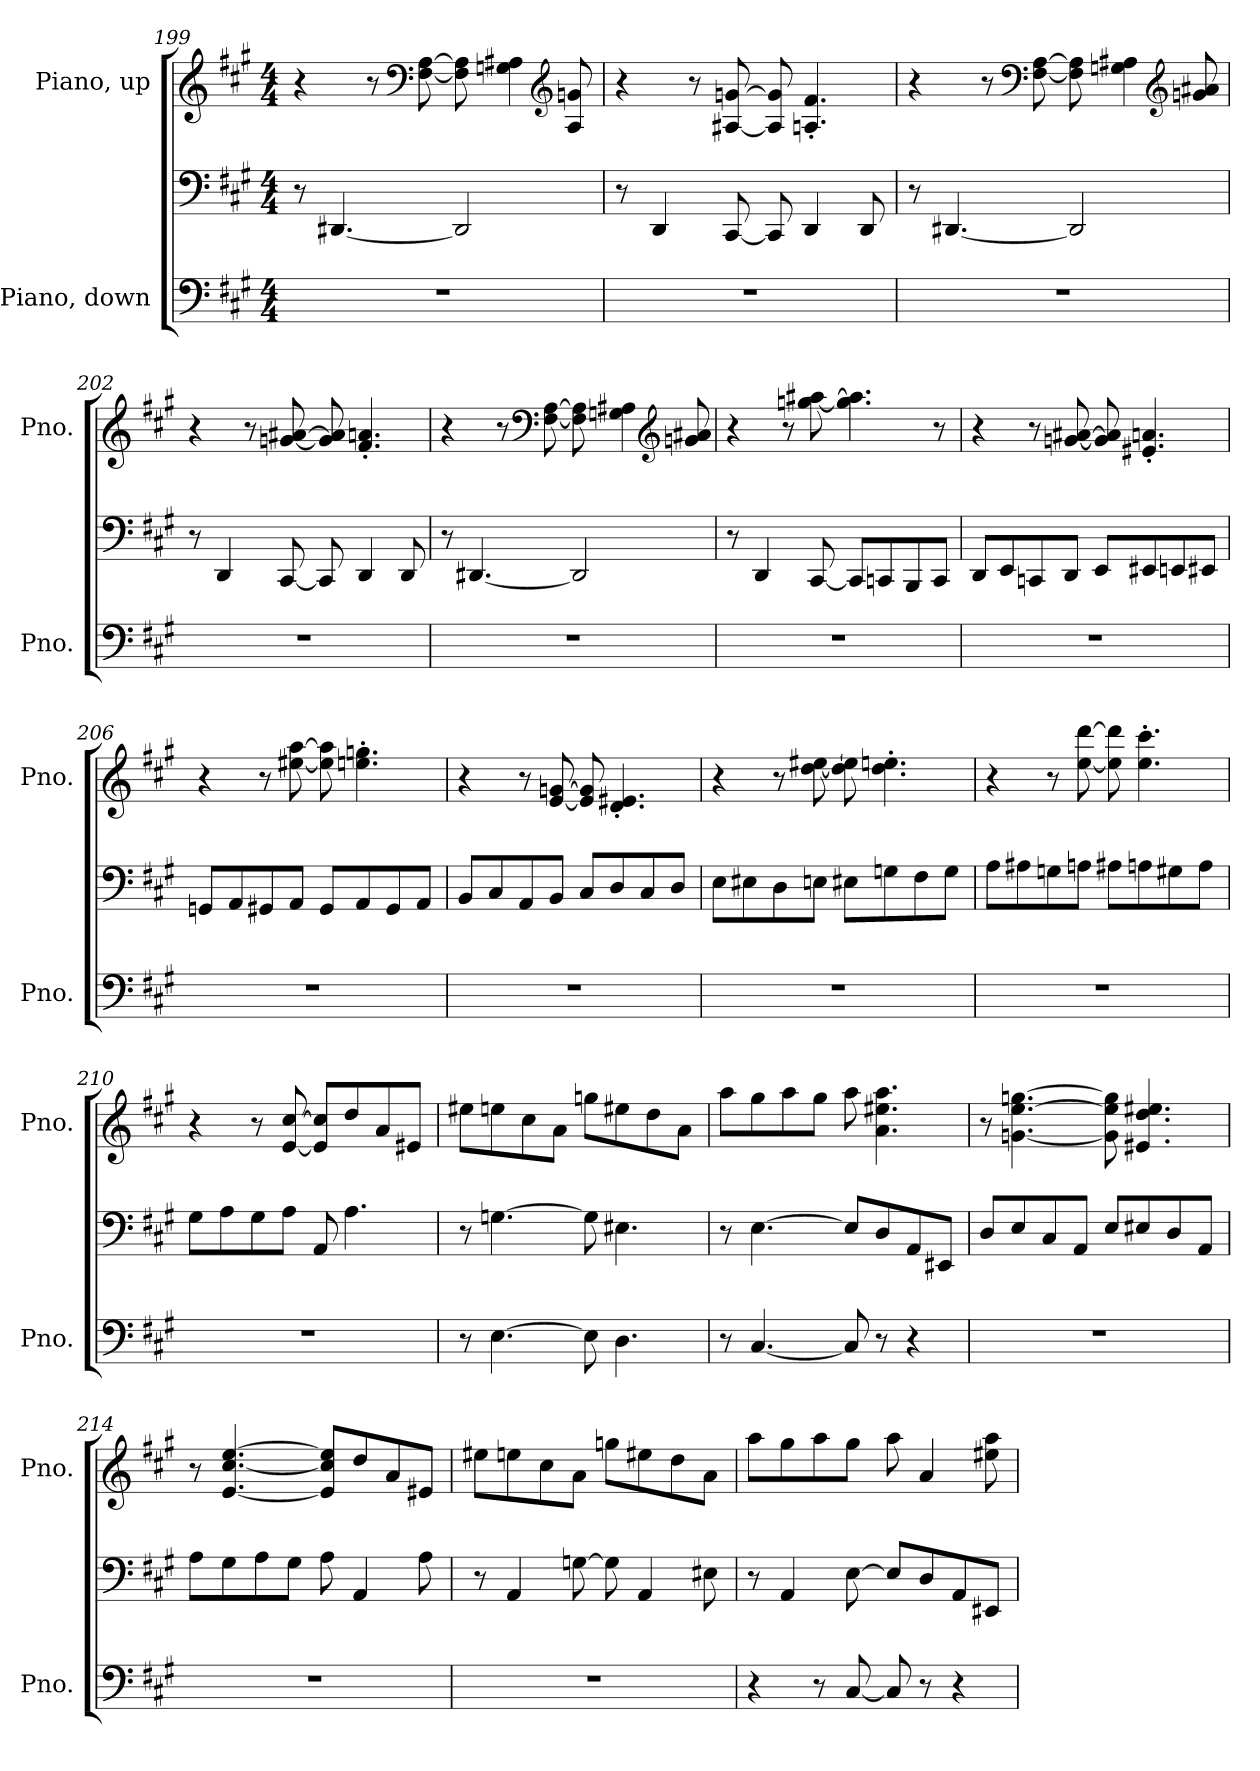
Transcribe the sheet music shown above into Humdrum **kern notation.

**kern	**kern	**kern
*part2	*part2	*part1
*staff3	*staff2	*staff1
*I"Piano, down	*	*I"Piano, up
*I'Pno.	*	*I'Pno.
!!LO:PB:g=z
*clefF4	*clefF4	*clefG2
*k[f#c#g#]	*k[f#c#g#]	*k[f#c#g#]
*M4/4	*M4/4	*M4/4
=199	=199	=199
1r	8r	4r
.	[4.DD#X/	.
.	.	8r
*	*	*clefF4
.	.	[8F#\ [8A\
.	2DD#/]	8F#\] 8A\]
.	.	4Gn\ 4A#X\
*	*	*clefG2
.	.	8A#/ 8gn/
=200	=200	=200
1r	8r	4r
.	4DD/	.
.	.	8r
.	[8CC#/	[8A#X/ [8gn/
.	8CC#/]	8A#/] 8g/]
.	4DD/	4.An/' 4.f#/'
.	8DD/	.
=201	=201	=201
1r	8r	4r
.	[4.DD#X/	.
.	.	8r
*	*	*clefF4
.	.	[8F#\ [8A\
.	2DD#/]	8F#\] 8A\]
.	.	4Gn\ 4A#X\
*	*	*clefG2
.	.	8gn/ 8a#X/
!!LO:LB:g=z
=202	=202	=202
1r	8r	4r
.	4DD/	.
.	.	8r
.	[8CC#/	[8gn/ [8a#X/
.	8CC#/]	8g/] 8a#/]
.	4DD/	4.f#/' 4.an/'
.	8DD/	.
=203	=203	=203
1r	8r	4r
.	[4.DD#X/	.
.	.	8r
*	*	*clefF4
.	.	[8F#\ [8A\
.	2DD#/]	8F#\] 8A\]
.	.	4Gn\ 4A#X\
*	*	*clefG2
.	.	8gn/ 8a#X/
=204	=204	=204
1r	8r	4r
.	4DD/	.
.	.	8r
.	[8CC#/	[8ggn\ [8aa#X\
.	8CC#/L]	4.gg\] 4.aa#\]
.	8CCn/	.
.	8BBB/	.
.	8CC/J	8r
!!LO:LB:g=z
=205	=205	=205
1r	8DD/L	4r
.	8EE/	.
.	8CCn/	8r
.	8DD/J	[8gn/ [8a#X/
.	8EE/L	8g/] 8a#/]
.	8EE#X/	4.e#X/' 4.an/'
.	8EEn/	.
.	8EE#X/J	.
=206	=206	=206
1r	8GGn/L	4r
.	8AA/	.
.	8GG#X/	8r
.	8AA/J	[8ee#X\ [8aa\
.	8GG#/L	8ee#\] 8aa\]
.	8AA/	4.een\' 4.ggn\'
.	8GG#/	.
.	8AA/J	.
=207	=207	=207
1r	8BB/L	4r
.	8C#/	.
.	8AA/	8r
.	8BB/J	[8e/ [8gn/
.	8C#/L	8e/] 8g/]
.	8D/	4.d/' 4.e#X/'
.	8C#/	.
.	8D/J	.
!!LO:LB:g=z
=208	=208	=208
1r	8E\L	4r
.	8E#X\	.
.	8D\	8r
.	8En\J	[8dd\ [8ee#X\
.	8E#X\L	8dd\] 8ee#\]
.	8Gn\	4.dd\' 4.een\'
.	8F#\	.
.	8G\J	.
=209	=209	=209
1r	8A\L	4r
.	8A#X\	.
.	8Gn\	8r
.	8An\J	[8ee\ [8ddd\
.	8A#X\L	8ee\] 8ddd\]
.	8An\	4.ee\' 4.ccc#\'
.	8G#X\	.
.	8A\J	.
=210	=210	=210
1r	8G#\L	4r
.	8A\	.
.	8G#\	8r
.	8A\J	[8e/ [8cc#/
.	8AA/	8e/] 8cc#/]L
.	4.A\	8dd/
.	.	8a/
.	.	8e#X/J
!!LO:PB:g=z
=211	=211	=211
8r	8r	8ee#X\L
[4.E\	[4.Gn\	8een\
.	.	8cc#\
.	.	8a\J
8E\]	8G\]	8ggn\L
4.D\	4.E#X\	8ee#X\
.	.	8dd\
.	.	8a\J
=212	=212	=212
8r	8r	8aa\L
[4.C#/	[4.E\	8gg#\
.	.	8aa\
.	.	8gg#\J
8C#/]	8E/L]	8aa\
8r	8D/	4.a\ 4.ee#X\ 4.aa\
4r	8AA/	.
.	8EE#X/J	.
=213	=213	=213
1r	8D/L	8r
.	8E/	[4.gn\ [4.ee\ [4.ggn\
.	8C#/	.
.	8AA/J	.
.	8E/L	8g\] 8ee\] 8gg\]
.	8E#X/	4.e#X/ 4.dd/ 4.ee#X/
.	8D/	.
.	8AA/J	.
=214	=214	=214
1r	8A\L	8r
.	8G#\	[4.e/ [4.cc#/ [4.ee/
.	8A\	.
.	8G#\J	.
.	8A\	8e/] 8cc#/] 8ee/]L
.	4AA/	8dd/
.	.	8a/
.	8A\	8e#X/J
!!LO:LB:g=z
=215	=215	=215
1r	8r	8ee#X\L
.	4AA/	8een\
.	.	8cc#\
.	[8Gn\	8a\J
.	8G\]	8ggn\L
.	4AA/	8ee#X\
.	.	8dd\
.	8E#X\	8a\J
=216	=216	=216
4r	8r	8aa\L
.	4AA/	8gg#\
8r	.	8aa\
[8C#/	[8E\	8gg#\J
8C#/]	8E/L]	8aa\
8r	8D/	4a/
4r	8AA/	.
.	8EE#X/J	8ee#X\ 8aa\
=	=	=
*-	*-	*-
